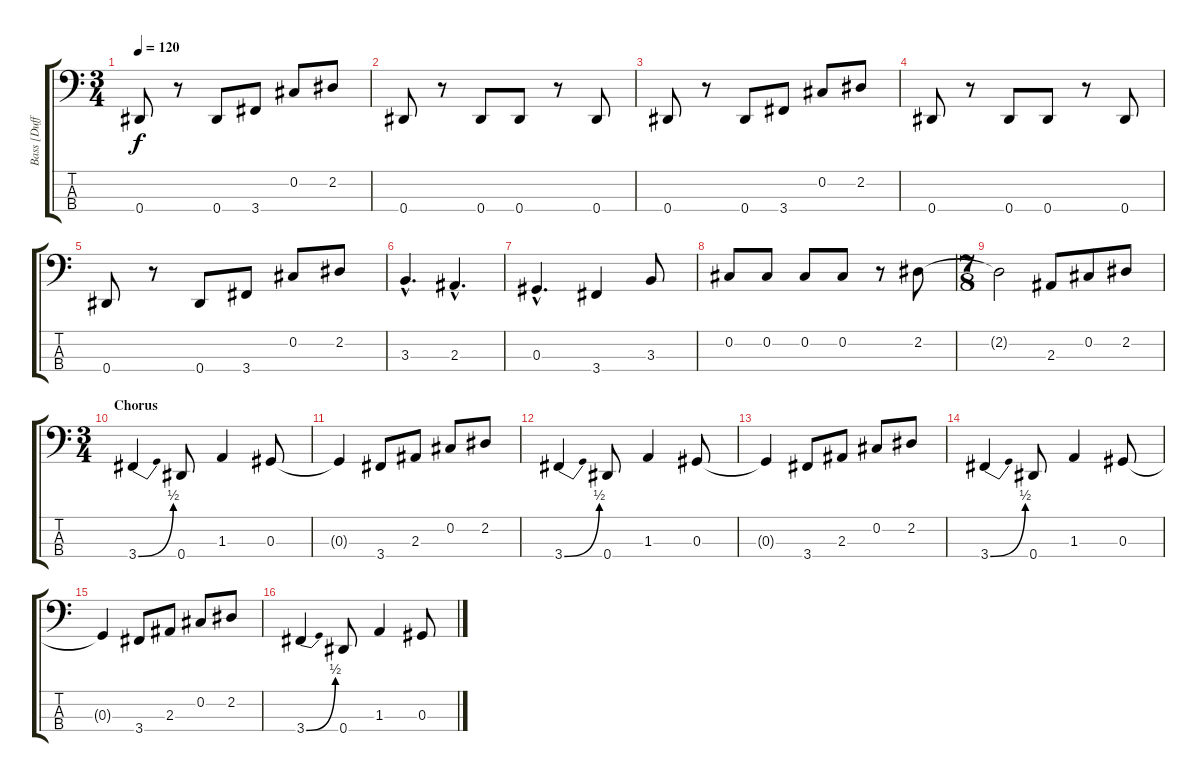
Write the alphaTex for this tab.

\track ("Bass [Duff]" "Bass [Duff") {instrument electricbassfinger}
\staff {score tabs}
\tuning (Gb2 Db2 Ab1 Eb1) {hide}
\ts (3 4)
\tempo 120
\clef f4
\ks c
0.4.8{dy f} r.8 0.4.8 3.4.8 0.2.8 2.2.8 |
0.4.8 r.8 0.4.8 0.4.8 r.8 0.4.8 |
0.4.8 r.8 0.4.8 3.4.8 0.2.8 2.2.8 |
0.4.8 r.8 0.4.8 0.4.8 r.8 0.4.8 |
0.4.8 r.8 0.4.8 3.4.8 0.2.8 2.2.8 |
3.3{hac}.4{d} 2.3{hac}.4{d} |
0.3{hac}.4{d} 3.4.4 3.3.8 |
0.2.8 0.2.8 0.2.8 0.2.8 r.8 2.2.8 |
\ts (7 8)
2.2{t}.2 2.3.8 0.2.8 2.2.8 |
\ts (3 4)
\section ("" "Chorus")
3.4{be (bend 0 0 60 2)}.4 0.4.8 1.3.4 0.3.8 |
0.3{t}.4 3.4.8 2.3.8 0.2.8 2.2.8 |
3.4{be (bend 0 0 60 2)}.4 0.4.8 1.3.4 0.3.8 |
0.3{t}.4 3.4.8 2.3.8 0.2.8 2.2.8 |
3.4{be (bend 0 0 60 2)}.4 0.4.8 1.3.4 0.3.8 |
0.3{t}.4 3.4.8 2.3.8 0.2.8 2.2.8 |
3.4{be (bend 0 0 60 2)}.4 0.4.8 1.3.4 0.3.8
